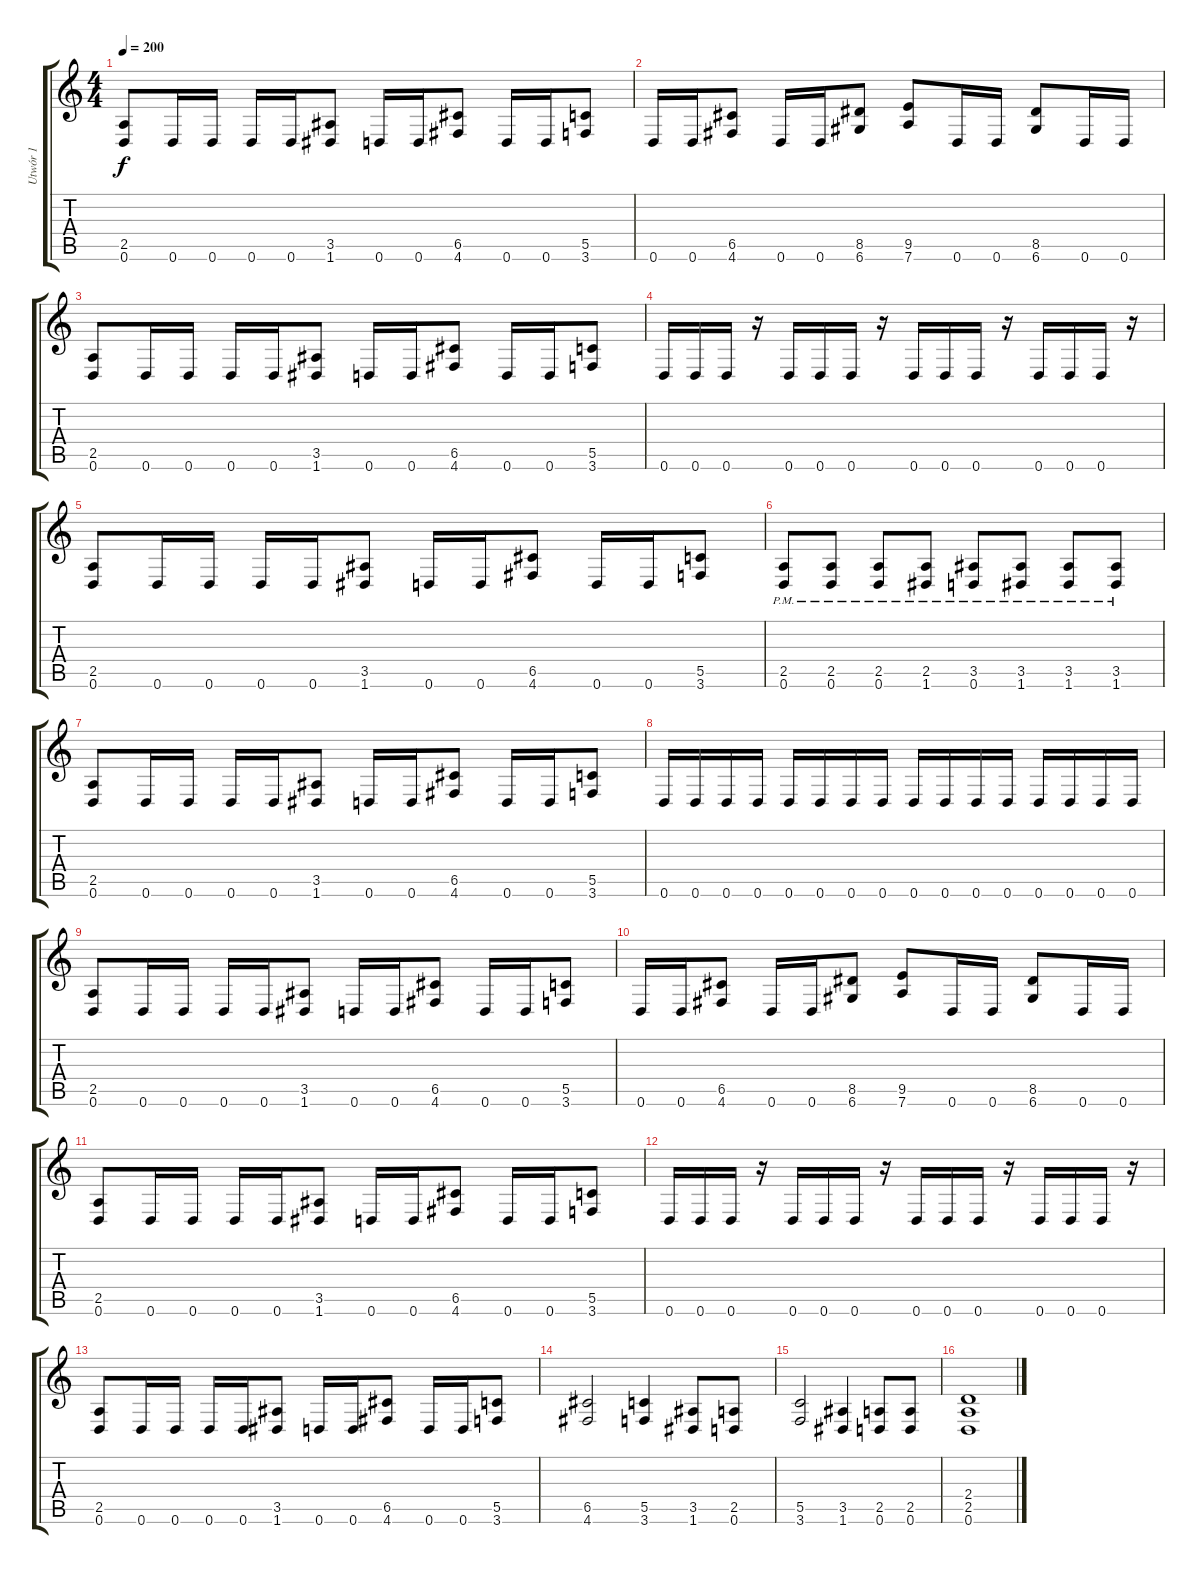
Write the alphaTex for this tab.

\track ("Utwór 1" "Utwór 1") {instrument distortionguitar}
\staff {score tabs}
\tuning (D4 A3 F3 C3 G2 D2) {hide}
\ts (4 4)
\tempo 200
\clef g2
\ks c
(2.5 0.6).8{dy f} 0.6.16 0.6.16 0.6.16 0.6.16 (3.5 1.6).8 0.6.16 0.6.16 (6.5 4.6).8 0.6.16 0.6.16 (5.5 3.6).8 |
0.6.16 0.6.16 (6.5 4.6).8 0.6.16 0.6.16 (8.5 6.6).8 (9.5 7.6).8 0.6.16 0.6.16 (8.5 6.6).8 0.6.16 0.6.16 |
(2.5 0.6).8 0.6.16 0.6.16 0.6.16 0.6.16 (3.5 1.6).8 0.6.16 0.6.16 (6.5 4.6).8 0.6.16 0.6.16 (5.5 3.6).8 |
0.6.16 0.6.16 0.6.16 r.16 0.6.16 0.6.16 0.6.16 r.16 0.6.16 0.6.16 0.6.16 r.16 0.6.16 0.6.16 0.6.16 r.16 |
(2.5 0.6).8 0.6.16 0.6.16 0.6.16 0.6.16 (3.5 1.6).8 0.6.16 0.6.16 (6.5 4.6).8 0.6.16 0.6.16 (5.5 3.6).8 |
(2.5{pm} 0.6{pm}).8 (2.5{pm} 0.6{pm}).8 (2.5{pm} 0.6{pm}).8 (2.5{pm} 1.6{pm}).8 (3.5{pm} 0.6{pm}).8 (3.5{pm} 1.6{pm}).8 (3.5{pm} 1.6{pm}).8 (3.5{pm} 1.6{pm}).8 |
(2.5 0.6).8 0.6.16 0.6.16 0.6.16 0.6.16 (3.5 1.6).8 0.6.16 0.6.16 (6.5 4.6).8 0.6.16 0.6.16 (5.5 3.6).8 |
0.6.16 0.6.16 0.6.16 0.6.16 0.6.16 0.6.16 0.6.16 0.6.16 0.6.16 0.6.16 0.6.16 0.6.16 0.6.16 0.6.16 0.6.16 0.6.16 |
(2.5 0.6).8 0.6.16 0.6.16 0.6.16 0.6.16 (3.5 1.6).8 0.6.16 0.6.16 (6.5 4.6).8 0.6.16 0.6.16 (5.5 3.6).8 |
0.6.16 0.6.16 (6.5 4.6).8 0.6.16 0.6.16 (8.5 6.6).8 (9.5 7.6).8 0.6.16 0.6.16 (8.5 6.6).8 0.6.16 0.6.16 |
(2.5 0.6).8 0.6.16 0.6.16 0.6.16 0.6.16 (3.5 1.6).8 0.6.16 0.6.16 (6.5 4.6).8 0.6.16 0.6.16 (5.5 3.6).8 |
0.6.16 0.6.16 0.6.16 r.16 0.6.16 0.6.16 0.6.16 r.16 0.6.16 0.6.16 0.6.16 r.16 0.6.16 0.6.16 0.6.16 r.16 |
(2.5 0.6).8 0.6.16 0.6.16 0.6.16 0.6.16 (3.5 1.6).8 0.6.16 0.6.16 (6.5 4.6).8 0.6.16 0.6.16 (5.5 3.6).8 |
(6.5 4.6).2 (5.5 3.6).4 (3.5 1.6).8 (2.5 0.6).8 |
(5.5 3.6).2 (3.5 1.6).4 (2.5 0.6).8 (2.5 0.6).8 |
(2.4 2.5 0.6).1
